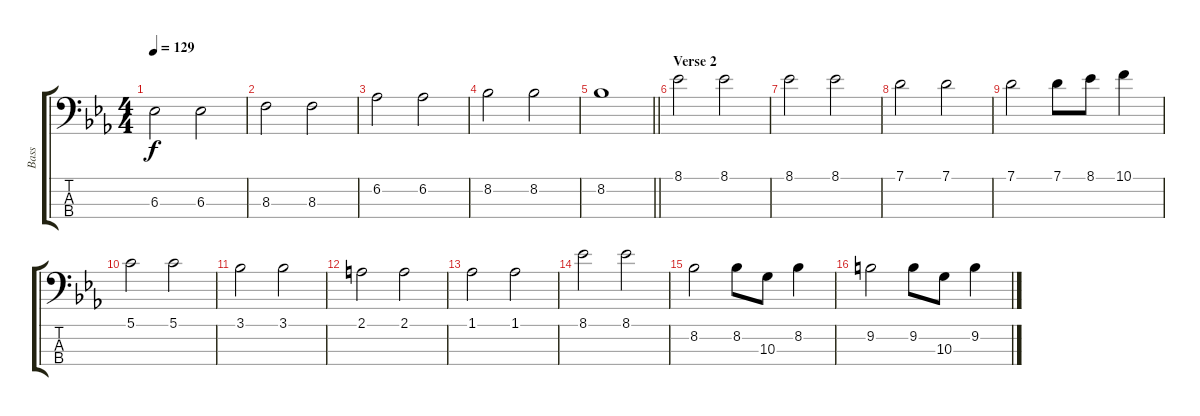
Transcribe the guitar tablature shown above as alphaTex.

\track ("Bass" "Bass") {instrument electricbassfinger}
\staff {score tabs}
\tuning (G2 D2 A1 E1) {hide}
\ts (4 4)
\tempo 129
\clef f4
\ks eb
6.3.2{dy f} 6.3.2 |
8.3.2 8.3.2 |
6.2.2 6.2.2 |
8.2.2 8.2.2 |
\barLineRight lightlight
8.2.1 |
\section ("" "Verse 2")
8.1.2 8.1.2 |
8.1.2 8.1.2 |
7.1.2 7.1.2 |
7.1.2 7.1.8 8.1.8 10.1.4 |
5.1.2 5.1.2 |
3.1.2 3.1.2 |
2.1.2 2.1.2 |
1.1.2 1.1.2 |
8.1.2 8.1.2 |
8.2.2 8.2.8 10.3.8 8.2.4 |
9.2.2 9.2.8 10.3.8 9.2.4
